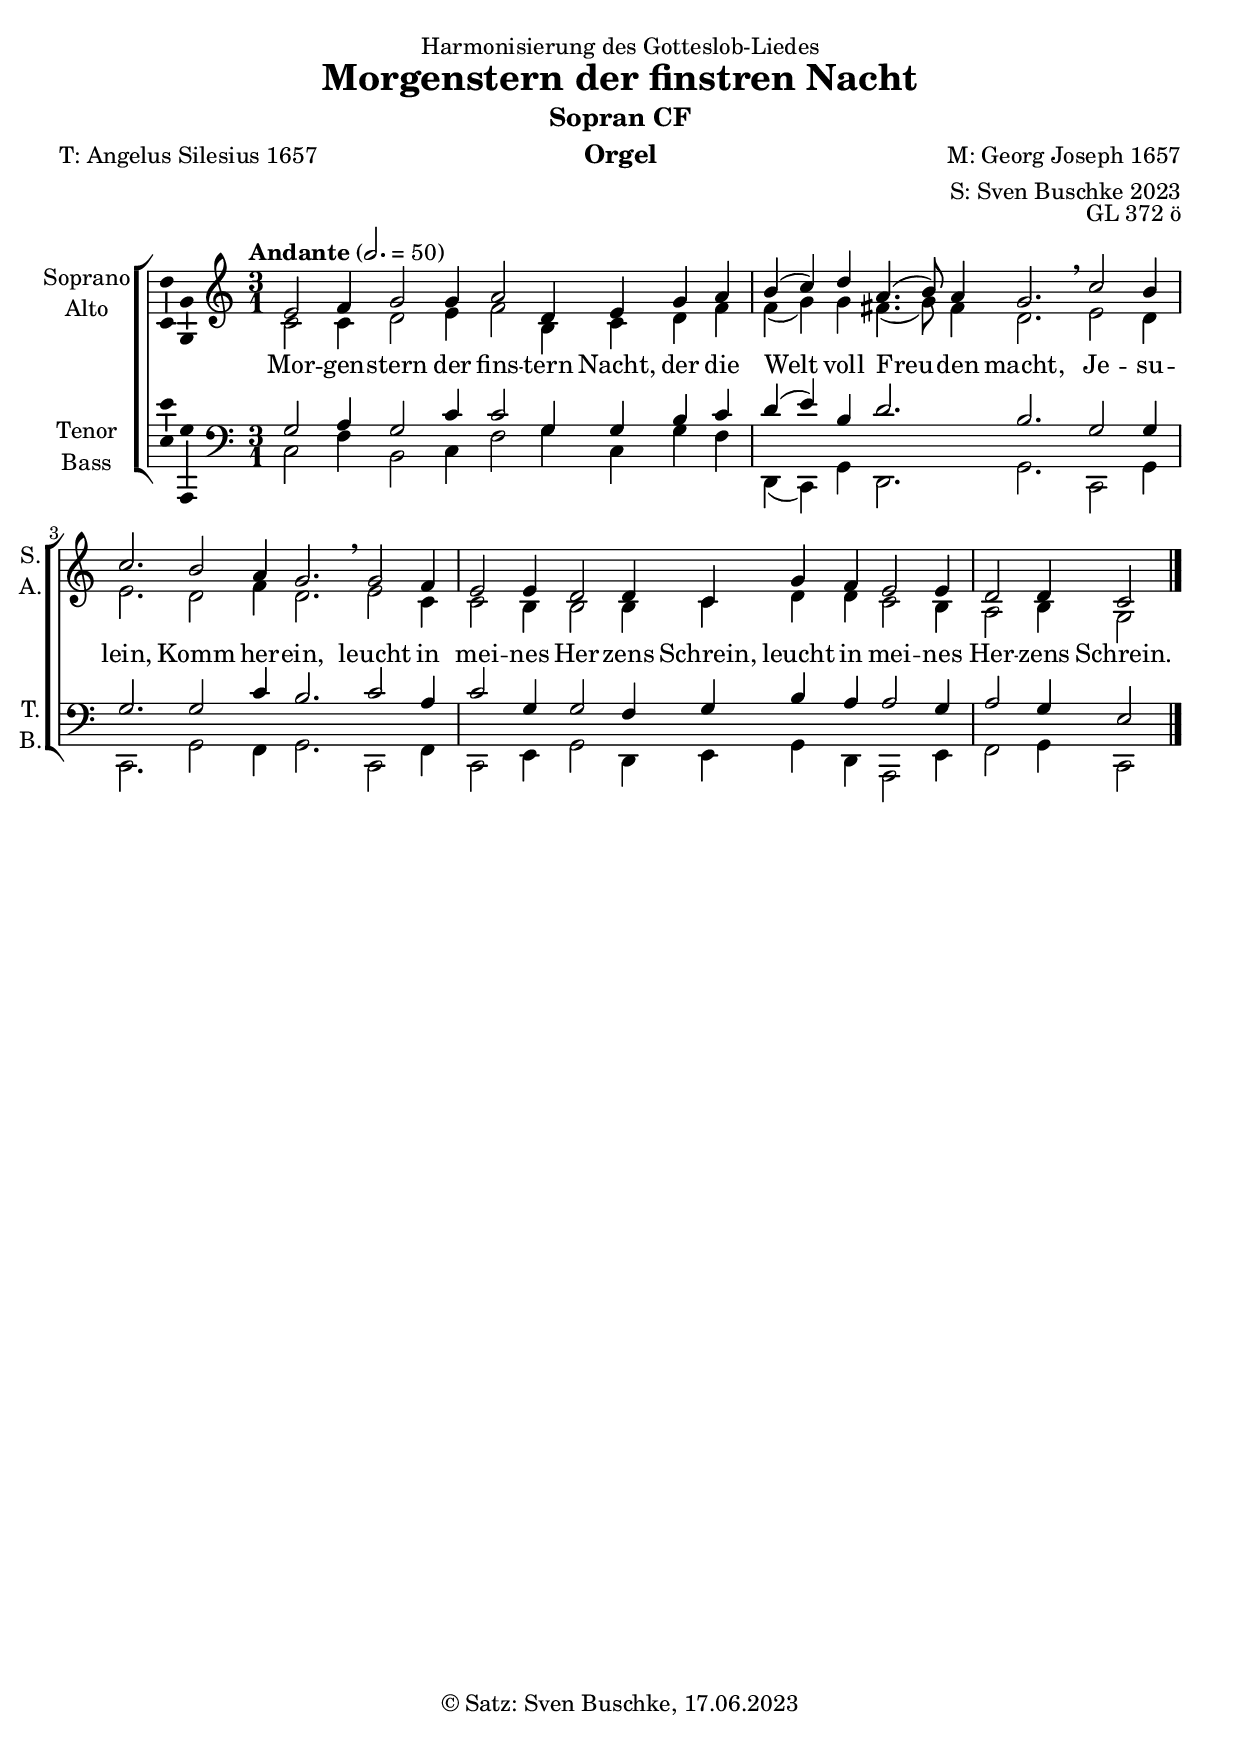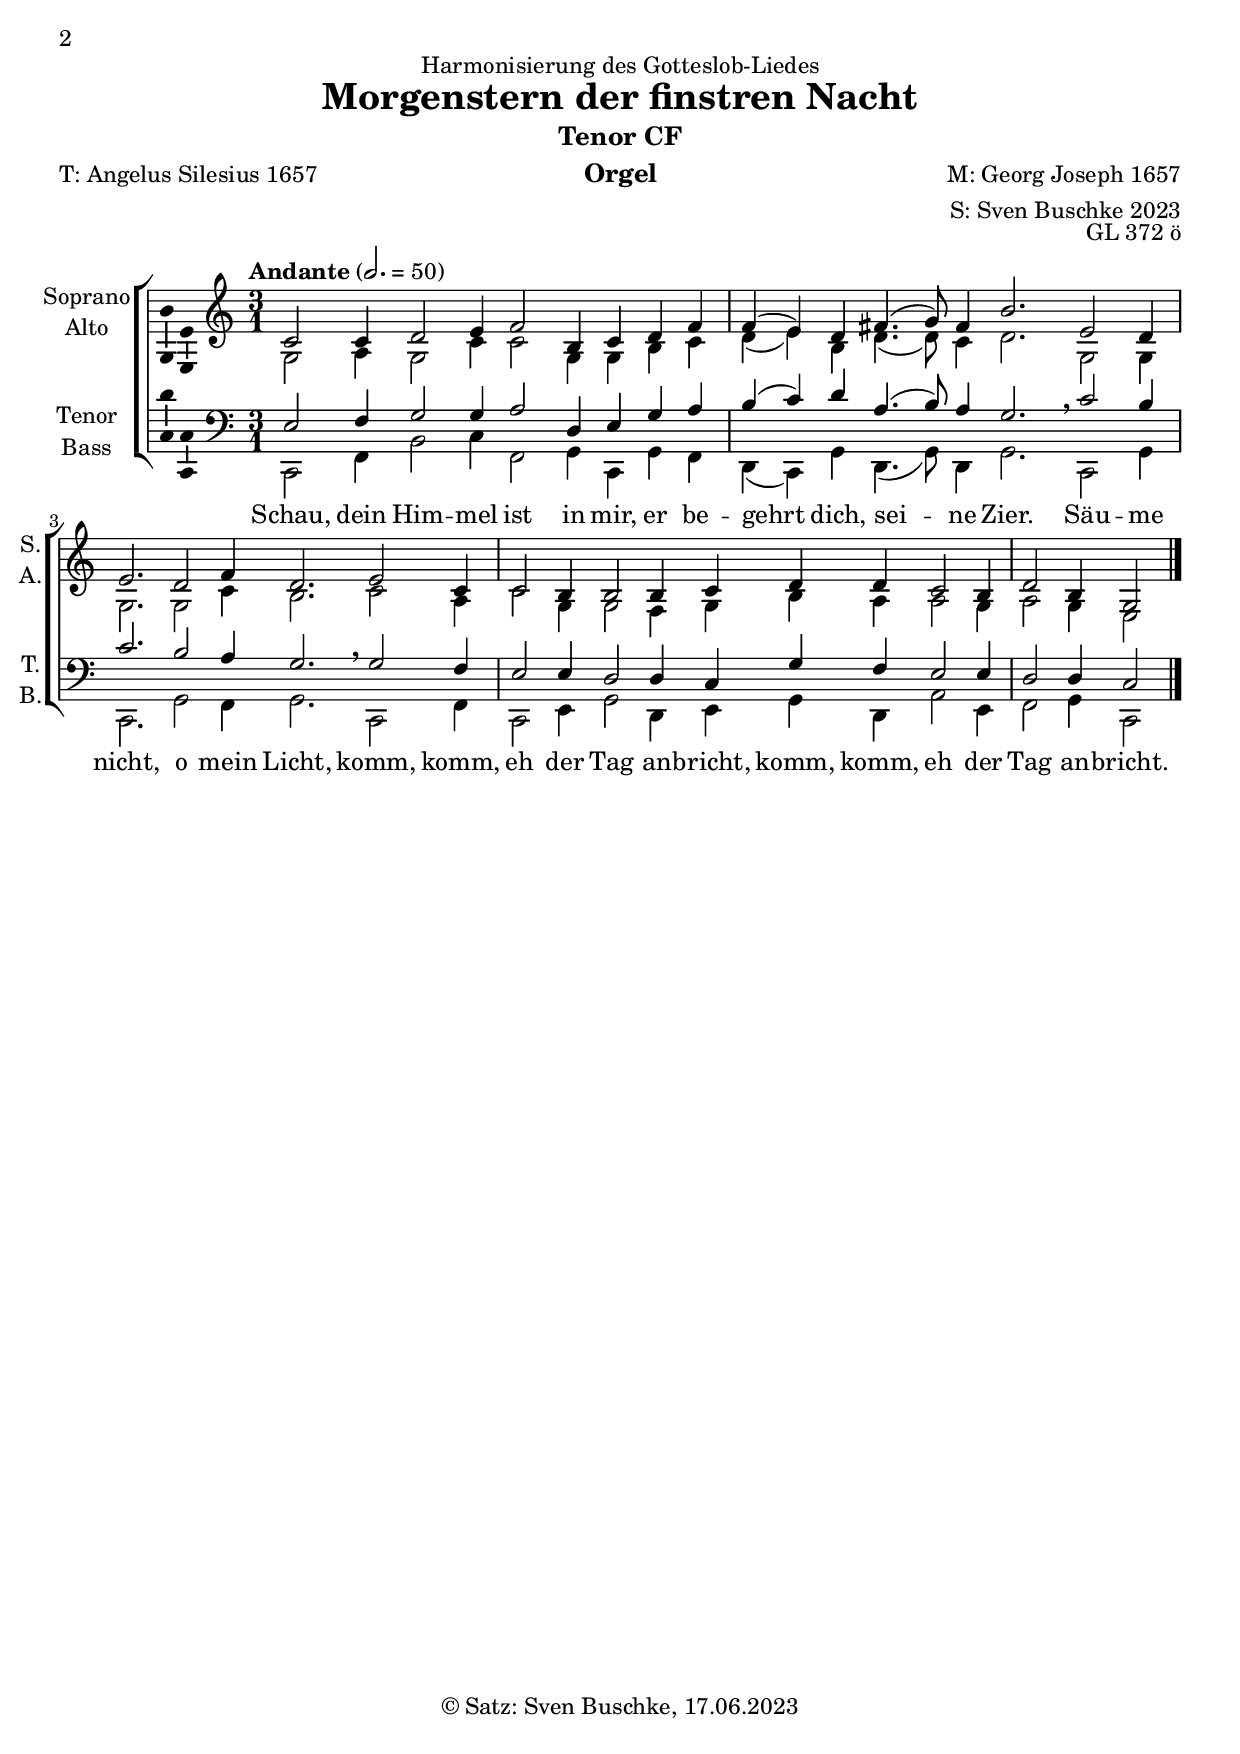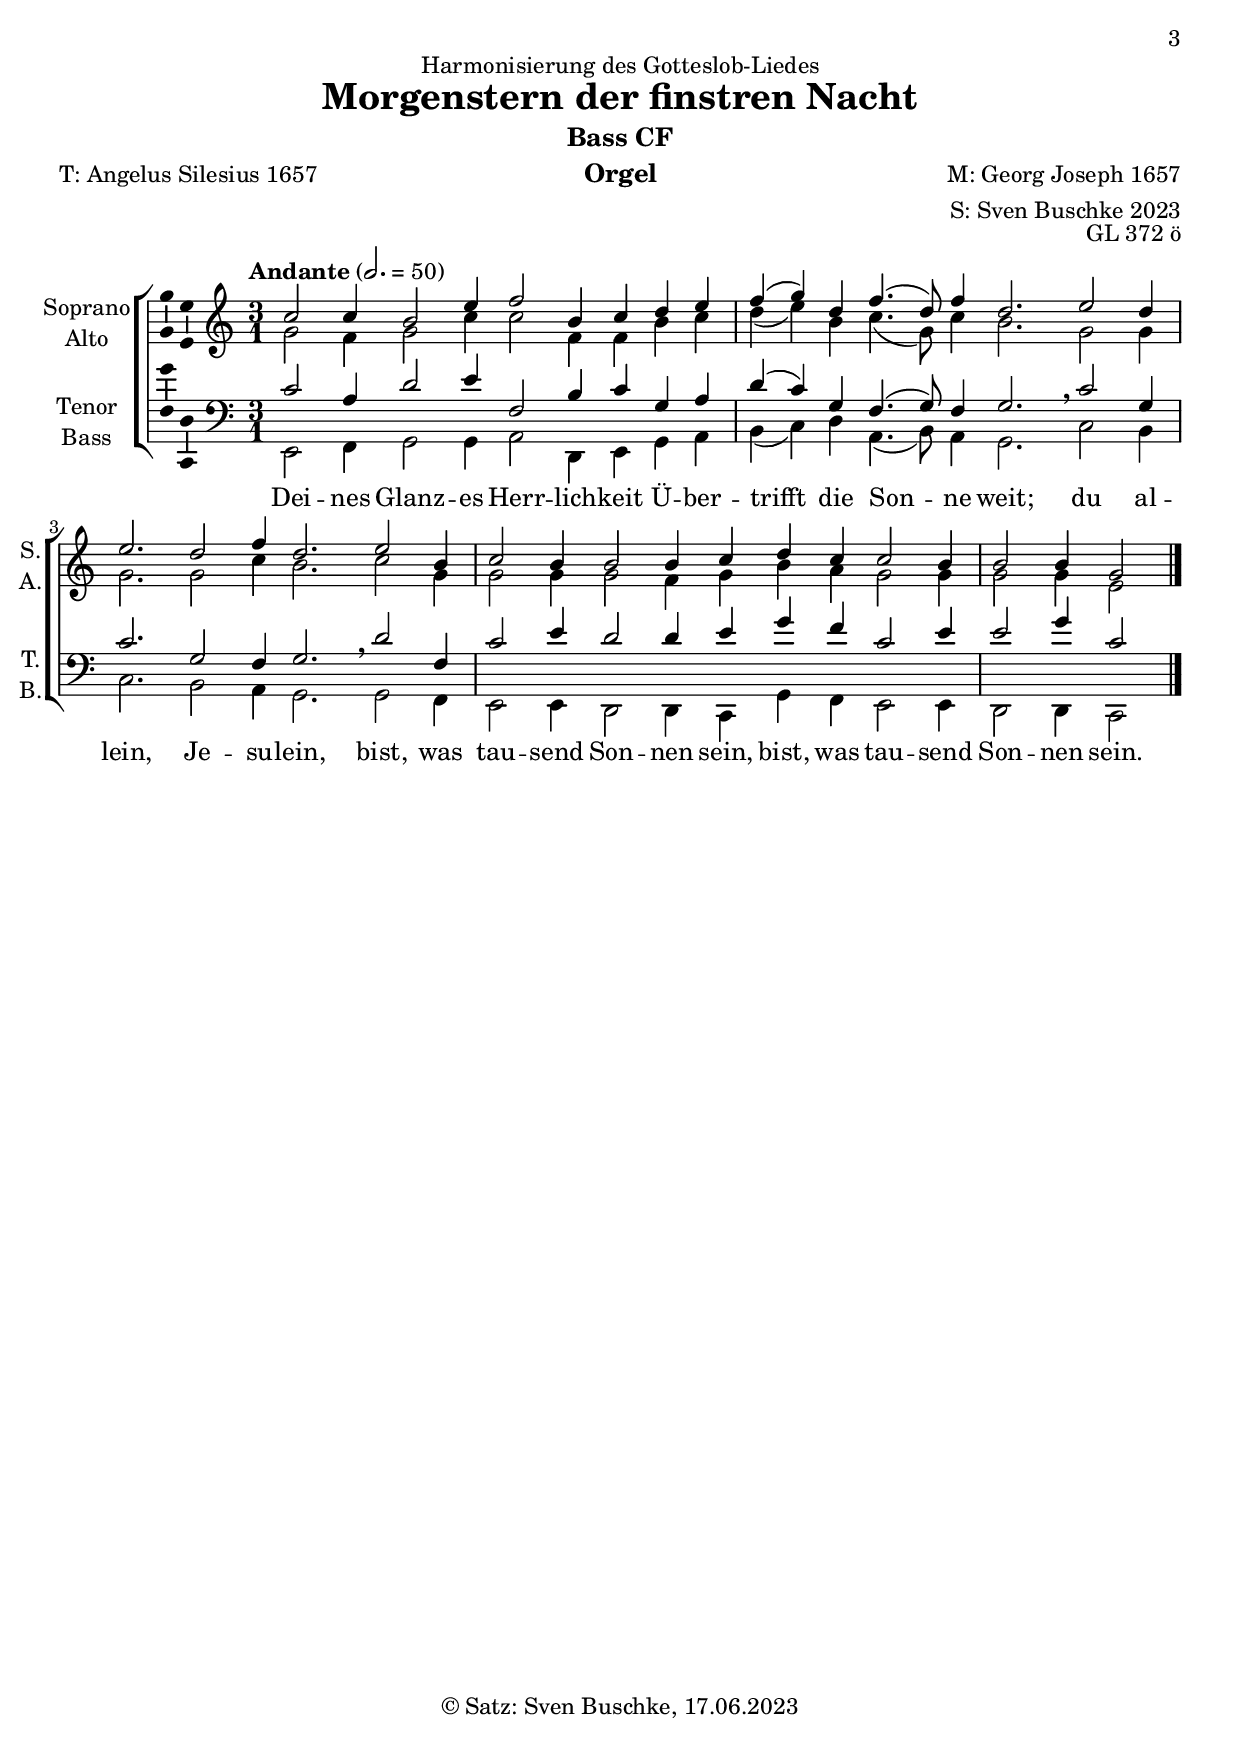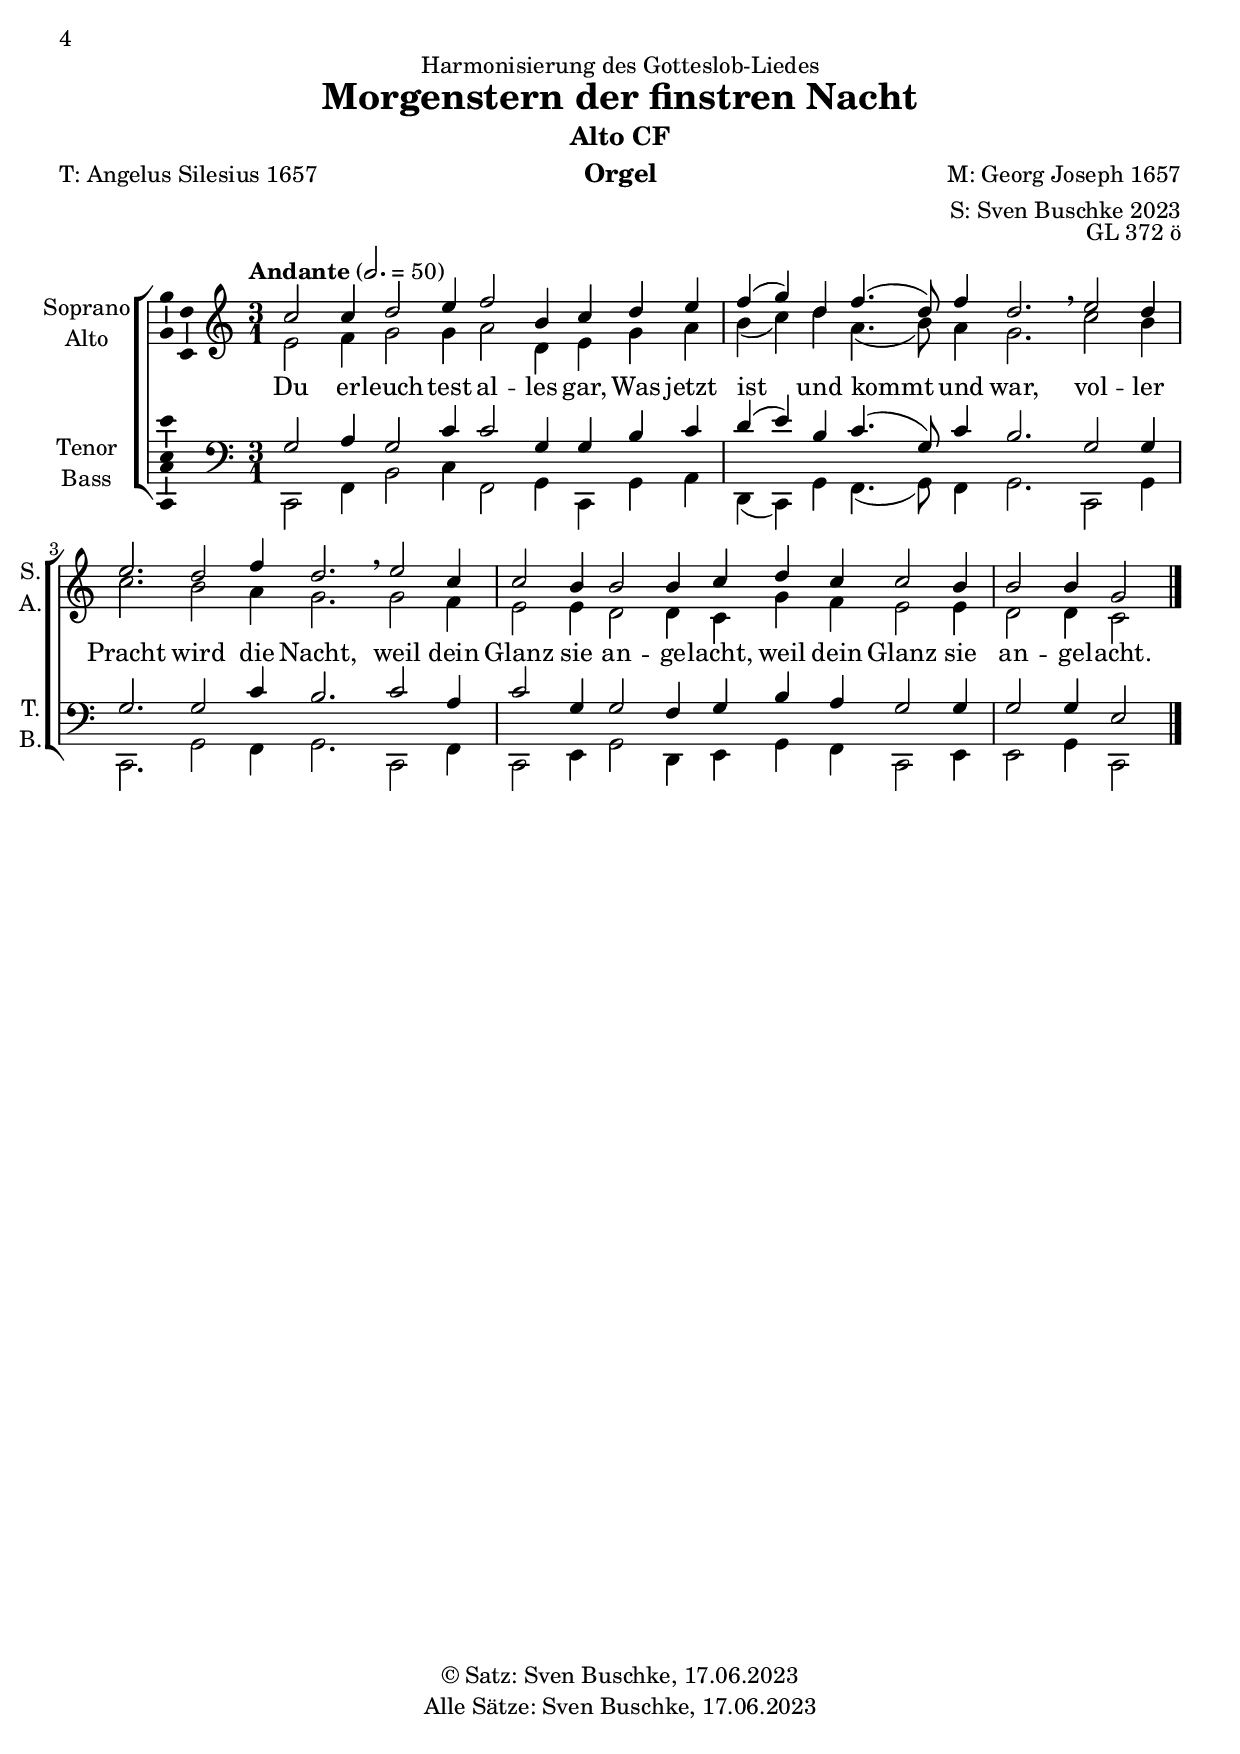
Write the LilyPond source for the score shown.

\version "2.24.1"
\language "english"

\include "predefined-guitar-fretboards.ly"

\header {
  dedication = "Harmonisierung des Gotteslob-Liedes"
  title = "Morgenstern der finstren Nacht"
  subsubtitle = ""
  instrument = "Orgel"
  composer = "M: Georg Joseph 1657"
  arranger = \markup \concat { "S: " \with-url "https://buschke.com" "Sven Buschke" " 2023" }
  poet = "T: Angelus Silesius 1657"
  meter = ""
  piece = ""
  opus = "GL 372 ö"
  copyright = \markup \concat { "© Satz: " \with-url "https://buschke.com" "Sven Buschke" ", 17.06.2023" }
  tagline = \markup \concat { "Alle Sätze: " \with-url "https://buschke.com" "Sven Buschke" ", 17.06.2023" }
}

\paper {
  #(set-paper-size "a4")
}

\layout {
  \context {
    \Voice
    \consists "Melody_engraver"
    \override Stem.neutral-direction = #'()
  }
}

global = {
  \key c \major
  \time 3/1
  \tempo "Andante" 2.=50
}

scoreASoprano = \relative c'' {
  \global
  % Music follows here.
  e,2 f4 g2 4 a2 d,4 e g a
  b(c) d a4.(b8) a4 g2.\breathe
  c2 b4 c2. b2 a4 g2.\breathe
  g2 f4 e2 4 d2 4 c g' f e2 4 d2 4 c2
  \bar "|."
}

scoreAAlto = \relative c' {
  \global
  % Music follows here.
  c2 c4 d2 e4 f2 b,4 c d f f(g) g fs4.(g8) fs4 d2.
  e2 d4 e2. d2 f4 d2. e2 c4 2 b4 b2 4 c d d4 c2 b4 a2 b4 g2
}

scoreATenor = \relative c' {
  \global
  % Music follows here.
  g2 a4 g2 c4 c2 g4 4 b c d(e) b d2. b2.
  g2 g4 g2. 2 c4 b2. c2 a4 c2 g4 g2 f4 g b a a2 g4 a2 g4 e2
}

scoreABass = \relative c {
  \global
  % Music follows here.
  c2 f4 b,2 c4 f2 g4 c, g' f d,(c) g' d2. g2.
  c,2 g'4 c,2. g'2 f4 g2. c,2 f4 c2 e4 g2 d4 e g d a2 e'4 f2 g4 c,2
}

scoreAVerse = \lyricmode {
  % Lyrics follow here.
  Mor -- gen -- stern der fins -- tern Nacht,
  der die Welt voll Freu -- den macht,
  Je -- su -- lein, Komm her -- ein,
  leucht in mei -- nes Her -- zens Schrein,
  leucht in mei -- nes Her -- zens Schrein.
}

scoreARehearsalMidi = #
(define-music-function
 (parser location name midiInstrument lyrics) (string? string? ly:music?)
 #{
   \unfoldRepeats <<
     \new Staff = "soprano" \new Voice = "soprano" { \scoreASoprano }
     \new Staff = "alto" \new Voice = "alto" { \scoreAAlto }
     \new Staff = "tenor" \new Voice = "tenor" { \scoreATenor }
     \new Staff = "bass" \new Voice = "bass" { \scoreABass }
     \context Staff = $name {
       \set Score.midiMinimumVolume = #0.5
       \set Score.midiMaximumVolume = #0.5
       \set Score.tempoWholesPerMinute = #(ly:make-moment 100 4)
       \set Staff.midiMinimumVolume = #0.8
       \set Staff.midiMaximumVolume = #1.0
       \set Staff.midiInstrument = $midiInstrument
     }
     \new Lyrics \with {
       alignBelowContext = $name
     } \lyricsto $name $lyrics
   >>
 #})

scoreAChordNames = \chordmode {
  \global
  \germanChords
  % Chords follow here.
  c2 f4 g2/b c4 f2 g4 c g a:m b:dim/d(c) g f4.(g8) f4 g2.
  c2 g4 c2. g2 f4 g2. c2 f4 c2 e4:m g2 b4:dim/d c'/e g d:m a2:m c4 d'2:m/f g4 c2
}

scoreAFigBass = \figuremode {
  \global
  % Figures follow here.
 s2 4 <6>2 s4 s2 s4 s4 s4 s4 <6>4 s4 s4 s4. s8 s4 s2. s2 s4 s2. s2 s4 s2. s2 s4 s2 s4 s2 <6>4 s4 s4 s4 s2 s4 s2 s4 s2
}

scoreAChoirPart = \new ChoirStaff <<
  \new Staff \with {
    midiInstrument = "choir aahs"
    instrumentName = \markup \center-column { "Soprano" "Alto" }
    shortInstrumentName = \markup \center-column { "S." "A." }
  } <<
    \new Voice = "soprano" \with {
      \consists "Ambitus_engraver"
    } { \voiceOne \scoreASoprano }
    \new Voice = "alto" \with {
      \consists "Ambitus_engraver"
      \override Ambitus.X-offset = #2.0
    } { \voiceTwo \scoreAAlto }
  >>
  \new Lyrics \with {
    \override VerticalAxisGroup.staff-affinity = #CENTER
  } \lyricsto "soprano" \scoreAVerse
  \new Staff \with {
    midiInstrument = "choir aahs"
    instrumentName = \markup \center-column { "Tenor" "Bass" }
    shortInstrumentName = \markup \center-column { "T." "B." }
  } <<
    \clef bass
    \new Voice = "tenor" \with {
      \consists "Ambitus_engraver"
    } { \voiceOne \scoreATenor }
    \new Voice = "bass" \with {
      \consists "Ambitus_engraver"
      \override Ambitus.X-offset = #2.0
    } { \voiceTwo \scoreABass }
  >>
>>

scoreAChordsPart = <<
  \new ChordNames \scoreAChordNames
  \scoreAChordNames
%  \new FretBoards \scoreAChordNames
>>

scoreABassFiguresPart = \new FiguredBass \with {
  useBassFigureExtenders = ##t
} \scoreAFigBass

\bookpart {
  \header {
    subtitle = "Sopran CF"
  }
  \score {
    <<
      \scoreAChoirPart
      %\scoreAChordsPart
      %\scoreABassFiguresPart
    >>
    \layout { }
    \midi { }
  }
}

% Rehearsal MIDI files:
\book {
  \bookOutputSuffix "soprano"
  \score {
    \scoreARehearsalMidi "soprano" "soprano sax" \scoreAVerse
    \midi { }
  }
}

\book {
  \bookOutputSuffix "alto"
  \score {
    \scoreARehearsalMidi "alto" "soprano sax" \scoreAVerse
    \midi { }
  }
}

\book {
  \bookOutputSuffix "tenor"
  \score {
    \scoreARehearsalMidi "tenor" "tenor sax" \scoreAVerse
    \midi { }
  }
}

\book {
  \bookOutputSuffix "bass"
  \score {
    \scoreARehearsalMidi "bass" "tenor sax" \scoreAVerse
    \midi { }
  }
}


scoreBSoprano = \relative c'' {
  \global
  % Music follows here.
  c,2 c4 d2 e4 f2 b,4 c d f f(e) d fs4.(g8) fs4 b2.
  e,2 d4 e2. d2 f4 d2. e2 c4 2 b4 b2 4 c d d4 c2 b4 d2 b4 g2
}

scoreBAlto = \relative c' {
  \global
  % Music follows here.
  g2 a4 g2 c4 c2 g4 4 b c d(e) b d4.(d8) c4 d2.
  g,2 g4 g2. 2 c4 b2. c2 a4 c2 g4 g2 f4 g b a a2 g4 a2 g4 e2
}

scoreBTenor = \relative c' {
  \global
  % Music follows here.
  e,2 f4 g2 4 a2 d,4 e g a
  b(c) d a4.(b8) a4 g2.\breathe
  c2 b4 c2. b2 a4 g2.\breathe
  g2 f4 e2 4 d2 4 c g' f e2 4 d2 4 c2
  \bar "|."
}

scoreBBass = \relative c {
  \global
  % Music follows here.
  c,2 f4 b2 c4 f,2 g4 c, g' f d(c) g' d4.(g8) d4 g2.
  c,2 g'4 c,2. g'2 f4 g2. c,2 f4 c2 e4 g2 d4 e g d a'2 e4 f2 g4 c,2
}

scoreBVerse = \lyricmode {
  % Lyrics follow here.
  Schau, dein Him -- mel ist in mir,
  er be -- gehrt dich, sei -- ne Zier.
  Säu -- me nicht, o mein Licht,
  komm, komm, eh der Tag an -- bricht,
  komm, komm, eh der Tag an -- bricht.
}

scoreBRehearsalMidi = #
(define-music-function
 (parser location name midiInstrument lyrics) (string? string? ly:music?)
 #{
   \unfoldRepeats <<
     \new Staff = "soprano" \new Voice = "soprano" { \scoreBSoprano }
     \new Staff = "alto" \new Voice = "alto" { \scoreBAlto }
     \new Staff = "tenor" \new Voice = "tenor" { \scoreBTenor }
     \new Staff = "bass" \new Voice = "bass" { \scoreBBass }
     \context Staff = $name {
       \set Score.midiMinimumVolume = #0.5
       \set Score.midiMaximumVolume = #0.5
       \set Score.tempoWholesPerMinute = #(ly:make-moment 100 4)
       \set Staff.midiMinimumVolume = #0.8
       \set Staff.midiMaximumVolume = #1.0
       \set Staff.midiInstrument = $midiInstrument
     }
     \new Lyrics \with {
       alignBelowContext = $name
     } \lyricsto $name $lyrics
   >>
 #})

scoreBChordNames = \chordmode {
  \global
  \germanChords
  % Chords follow here.
  c2 f4 g2/b c4 f2 g4 c g a:m b:dim/d(c) g f4.(g8) f4 g2.
  c2 g4 c2. g2 f4 g2. c2 f4 c2 e4:m g2 b4:dim/d c'/e g f c2 e4:m d'2:m/f g4 c2
}

scoreBFigBass = \figuremode {
  \global
  % Figures follow here.

}

scoreBChoirPart = \new ChoirStaff <<
  \new Staff \with {
    midiInstrument = "choir aahs"
    instrumentName = \markup \center-column { "Soprano" "Alto" }
    shortInstrumentName = \markup \center-column { "S." "A." }
  } <<
    \new Voice = "soprano" \with {
      \consists "Ambitus_engraver"
    } { \voiceOne \scoreBSoprano }
    \new Voice = "alto" \with {
      \consists "Ambitus_engraver"
      \override Ambitus.X-offset = #2.0
    } { \voiceTwo \scoreBAlto }
  >>
  \new Staff \with {
    midiInstrument = "choir aahs"
    instrumentName = \markup \center-column { "Tenor" "Bass" }
    shortInstrumentName = \markup \center-column { "T." "B." }
  } <<
    \clef bass
    \new Voice = "tenor" \with {
      \consists "Ambitus_engraver"
    } { \voiceOne \scoreBTenor }
    \new Voice = "bass" \with {
      \consists "Ambitus_engraver"
      \override Ambitus.X-offset = #2.0
    } { \voiceTwo \scoreBBass }
  >>
  \new Lyrics \with {
    \override VerticalAxisGroup.staff-affinity = #CENTER
  } \lyricsto "tenor" \scoreBVerse
>>

scoreBChordsPart = <<
  \new ChordNames \scoreBChordNames
  \scoreBChordNames
%  \new FretBoards \scoreBChordNames
>>

scoreBBassFiguresPart = \new FiguredBass \with {
  useBassFigureExtenders = ##t
} \scoreBFigBass

\bookpart {
  \header {
    subtitle = "Tenor CF"
  }
  \score {
    <<
      \scoreBChoirPart
%      \scoreBChordsPart
%      \scoreBBassFiguresPart
    >>
    \layout { }
    \midi { }
  }
}

% Rehearsal MIDI files:
\book {
  \bookOutputSuffix "soprano"
  \score {
    \scoreBRehearsalMidi "soprano" "soprano sax" \scoreBVerse
    \midi { }
  }
}

\book {
  \bookOutputSuffix "alto"
  \score {
    \scoreBRehearsalMidi "alto" "soprano sax" \scoreBVerse
    \midi { }
  }
}

\book {
  \bookOutputSuffix "tenor"
  \score {
    \scoreBRehearsalMidi "tenor" "tenor sax" \scoreBVerse
    \midi { }
  }
}

\book {
  \bookOutputSuffix "bass"
  \score {
    \scoreBRehearsalMidi "bass" "tenor sax" \scoreBVerse
    \midi { }
  }
}


scoreCSoprano = \relative c'' {
  \global
  % Music follows here.
  c2 c4 b2 e4 f2 b,4 c d e f(g) d f4.(d8) f4 d2.
  e2 d4 e2. d2 f4 d2. e2 b4 c2 b4 b2 4 c d c4 2 b4 b2 4 g2
}

scoreCAlto = \relative c' {
  \global
  % Music follows here.
  g'2 f4 g2 c4 c2 f,4 4 b c d(e) b c4.(g8) c4 b2.
  g2 g4 g2. 2 c4 b2. c2 g4 g2 g4 g2 f4 g b a g2 4 2 g4 e2
}

scoreCTenor = \relative c' {
  \global
  % Music follows here.
  c2 a4 d2 e4 f,2 b4 c g a d(c) g f4.(g8) f4 g2.
  c2 g4 c2. g2 f4 g2. d'2 f,4 c'2 e4 d2 d4 e g f c2 e4 2 g4 c,2
}

scoreCBass = \relative c {
  \global
  % Music follows here.
  e,2 f4 g2 4 a2 d,4 e g a
  b(c) d a4.(b8) a4 g2.\breathe
  c2 b4 c2. b2 a4 g2.\breathe
  g2 f4 e2 4 d2 4 c g' f e2 4 d2 4 c2
  \bar "|."
}

scoreCVerse = \lyricmode {
  % Lyrics follow here.
  Dei -- nes Glanz -- es Herr -- lich -- keit
  Ü -- ber -- trifft die Son -- ne weit;
  du al -- lein, Je -- su -- lein,
  bist, was tau -- send Son -- nen sein,
  bist, was tau -- send Son -- nen sein.
}

scoreCRehearsalMidi = #
(define-music-function
 (parser location name midiInstrument lyrics) (string? string? ly:music?)
 #{
   \unfoldRepeats <<
     \new Staff = "soprano" \new Voice = "soprano" { \scoreCSoprano }
     \new Staff = "alto" \new Voice = "alto" { \scoreCAlto }
     \new Staff = "tenor" \new Voice = "tenor" { \scoreCTenor }
     \new Staff = "bass" \new Voice = "bass" { \scoreCBass }
     \context Staff = $name {
       \set Score.midiMinimumVolume = #0.5
       \set Score.midiMaximumVolume = #0.5
       \set Score.tempoWholesPerMinute = #(ly:make-moment 100 4)
       \set Staff.midiMinimumVolume = #0.8
       \set Staff.midiMaximumVolume = #1.0
       \set Staff.midiInstrument = $midiInstrument
     }
     \new Lyrics \with {
       alignBelowContext = $name
     } \lyricsto $name $lyrics
   >>
 #})

scoreCChordNames = \chordmode {
  \global
  \semiGermanChords
  % Chords follow here.
  c2 f4 g2/b c4 f2 g4 c g a:m b:dim/d(c) g f4.(g8) f4 g2.
  c2 g4 c2. g2 f4 g2. c2 f4 c2 e4:m g2 b4:dim/d c'/e g f c2 e4:m d'2:m/f g4 c2
}

scoreCFigBass = \figuremode {
  \global
  % Figures follow here.

}

scoreCChoirPart = \new ChoirStaff <<
  \new Staff \with {
    midiInstrument = "choir aahs"
    instrumentName = \markup \center-column { "Soprano" "Alto" }
    shortInstrumentName = \markup \center-column { "S." "A." }
  } <<
    \new Voice = "soprano" \with {
      \consists "Ambitus_engraver"
    } { \voiceOne \scoreCSoprano }
    \new Voice = "alto" \with {
      \consists "Ambitus_engraver"
      \override Ambitus.X-offset = #2.0
    } { \voiceTwo \scoreCAlto }
  >>
  \new Staff \with {
    midiInstrument = "choir aahs"
    instrumentName = \markup \center-column { "Tenor" "Bass" }
    shortInstrumentName = \markup \center-column { "T." "B." }
  } <<
    \clef bass
    \new Voice = "tenor" \with {
      \consists "Ambitus_engraver"
    } { \voiceOne \scoreCTenor }
    \new Voice = "bass" \with {
      \consists "Ambitus_engraver"
      \override Ambitus.X-offset = #2.0
    } { \voiceTwo \scoreCBass }
  >>
  \new Lyrics \with {
    \override VerticalAxisGroup.staff-affinity = #CENTER
  } \lyricsto "bass" \scoreCVerse
>>

scoreCChordsPart = <<
  \new ChordNames \scoreCChordNames
  \scoreCChordNames
  %\new FretBoards \scoreCChordNames
>>

scoreCBassFiguresPart = \new FiguredBass \with {
  useBassFigureExtenders = ##t
} \scoreCFigBass

\bookpart {
  \header {
    subtitle = "Bass CF"
  }
  \score {
    <<
      \scoreCChoirPart
%      \scoreCChordsPart
%      \scoreCBassFiguresPart
    >>
    \layout { }
    \midi { }
  }
}

% Rehearsal MIDI files:
\book {
  \bookOutputSuffix "soprano"
  \score {
    \scoreCRehearsalMidi "soprano" "soprano sax" \scoreCVerse
    \midi { }
  }
}

\book {
  \bookOutputSuffix "alto"
  \score {
    \scoreCRehearsalMidi "alto" "soprano sax" \scoreCVerse
    \midi { }
  }
}

\book {
  \bookOutputSuffix "tenor"
  \score {
    \scoreCRehearsalMidi "tenor" "tenor sax" \scoreCVerse
    \midi { }
  }
}

\book {
  \bookOutputSuffix "bass"
  \score {
    \scoreCRehearsalMidi "bass" "tenor sax" \scoreCVerse
    \midi { }
  }
}


scoreDSoprano = \relative c'' {
  \global
  % Music follows here.
  c2 c4 d2 e4 f2 b,4 c d e f(g) d f4.(d8) f4 d2.
  e2 d4 e2. d2 f4 d2. e2 c4 2 b4 b2 4 c d c4 2 b4 b2 4 g2
}

scoreDAlto = \relative c' {
  \global
  % Music follows here.
  e2 f4 g2 4 a2 d,4 e g a
  b(c) d a4.(b8) a4 g2.\breathe
  c2 b4 c2. b2 a4 g2.\breathe
  g2 f4 e2 4 d2 4 c g' f e2 4 d2 4 c2
  \bar "|."
}

scoreDTenor = \relative c' {
  \global
  % Music follows here.
  g2 a4 g2 c4 c2 g4 4 b c d(e) b c4.(g8) c4 b2.
  g2 g4 g2. 2 c4 b2. c2 a4 c2 g4 g2 f4 g b a g2 4 2 g4 e2
}

scoreDBass = \relative c {
  \global
  % Music follows here.
  c,2 f4 b2 c4 f,2 g4 c, g' a d,(c) g' f4.(g8) f4 g2.
  c,2 g'4 c,2. g'2 f4 g2. c,2 f4 c2 e4 g2 d4 e g f c2 e4 2 g4 c,2
}

scoreDVerse = \lyricmode {
  % Lyrics follow here.
  Du er -- leuch -- test al -- les gar,
  Was jetzt ist und kommt und war,
  vol -- ler Pracht wird die Nacht,
  weil dein Glanz sie an -- ge -- lacht,
  weil dein Glanz sie an -- ge -- lacht.
}

scoreDRehearsalMidi = #
(define-music-function
 (parser location name midiInstrument lyrics) (string? string? ly:music?)
 #{
   \unfoldRepeats <<
     \new Staff = "soprano" \new Voice = "soprano" { \scoreDSoprano }
     \new Staff = "alto" \new Voice = "alto" { \scoreDAlto }
     \new Staff = "tenor" \new Voice = "tenor" { \scoreDTenor }
     \new Staff = "bass" \new Voice = "bass" { \scoreDBass }
     \context Staff = $name {
       \set Score.midiMinimumVolume = #0.5
       \set Score.midiMaximumVolume = #0.5
       \set Score.tempoWholesPerMinute = #(ly:make-moment 100 4)
       \set Staff.midiMinimumVolume = #0.8
       \set Staff.midiMaximumVolume = #1.0
       \set Staff.midiInstrument = $midiInstrument
     }
     \new Lyrics \with {
       alignBelowContext = $name
     } \lyricsto $name $lyrics
   >>
 #})

scoreDChordNames = \chordmode {
  \global
  \germanChords
  % Chords follow here.
  c2 f4 g2/b c4 f2 g4 c g a:m b:dim/d(c) g f4.(g8) f4 g2.
  c2 g4 c2. g2 f4 g2. c2 f4 c2 e4:m g2 b4:dim/d c'/e g f c2 e4:m d'2:m/f g4 c2
}

scoreDFigBass = \figuremode {
  \global
  % Figures follow here.

}

scoreDChoirPart = \new ChoirStaff <<
  \new Staff \with {
    midiInstrument = "choir aahs"
    instrumentName = \markup \center-column { "Soprano" "Alto" }
    shortInstrumentName = \markup \center-column { "S." "A." }
  } <<
    \new Voice = "soprano" \with {
      \consists "Ambitus_engraver"
    } { \voiceOne \scoreDSoprano }
    \new Voice = "alto" \with {
      \consists "Ambitus_engraver"
      \override Ambitus.X-offset = #2.0
    } { \voiceTwo \scoreDAlto }
  >>
  \new Lyrics \with {
    \override VerticalAxisGroup.staff-affinity = #CENTER
  } \lyricsto "alto" \scoreDVerse
  \new Staff \with {
    midiInstrument = "choir aahs"
    instrumentName = \markup \center-column { "Tenor" "Bass" }
    shortInstrumentName = \markup \center-column { "T." "B." }
  } <<
    \clef bass
    \new Voice = "tenor" \with {
      \consists "Ambitus_engraver"
    } { \voiceOne \scoreDTenor }
    \new Voice = "bass" \with {
      \consists "Ambitus_engraver"
      % \override Ambitus #'X-offset = #2.0
    } { \voiceTwo \scoreDBass }
  >>
>>

scoreDChordsPart = <<
  \new ChordNames \scoreDChordNames
  \scoreDChordNames
%  \new FretBoards \scoreDChordNames
>>

scoreDBassFiguresPart = \new FiguredBass \with {
  useBassFigureExtenders = ##t
} \scoreDFigBass

\bookpart {
  \header {
    subtitle = "Alto CF"
  }
  \score {
    <<
      \scoreDChoirPart
 %     \scoreDChordsPart
 %     \scoreDBassFiguresPart
    >>
    \layout { }
    \midi { }
  }
}

% Rehearsal MIDI files:
\book {
  \bookOutputSuffix "soprano"
  \score {
    \scoreDRehearsalMidi "soprano" "soprano sax" \scoreDVerse
    \midi { }
  }
}

\book {
  \bookOutputSuffix "alto"
  \score {
    \scoreDRehearsalMidi "alto" "soprano sax" \scoreDVerse
    \midi { }
  }
}

\book {
  \bookOutputSuffix "tenor"
  \score {
    \scoreDRehearsalMidi "tenor" "tenor sax" \scoreDVerse
    \midi { }
  }
}

\book {
  \bookOutputSuffix "bass"
  \score {
    \scoreDRehearsalMidi "bass" "tenor sax" \scoreDVerse
    \midi { }
  }
}

